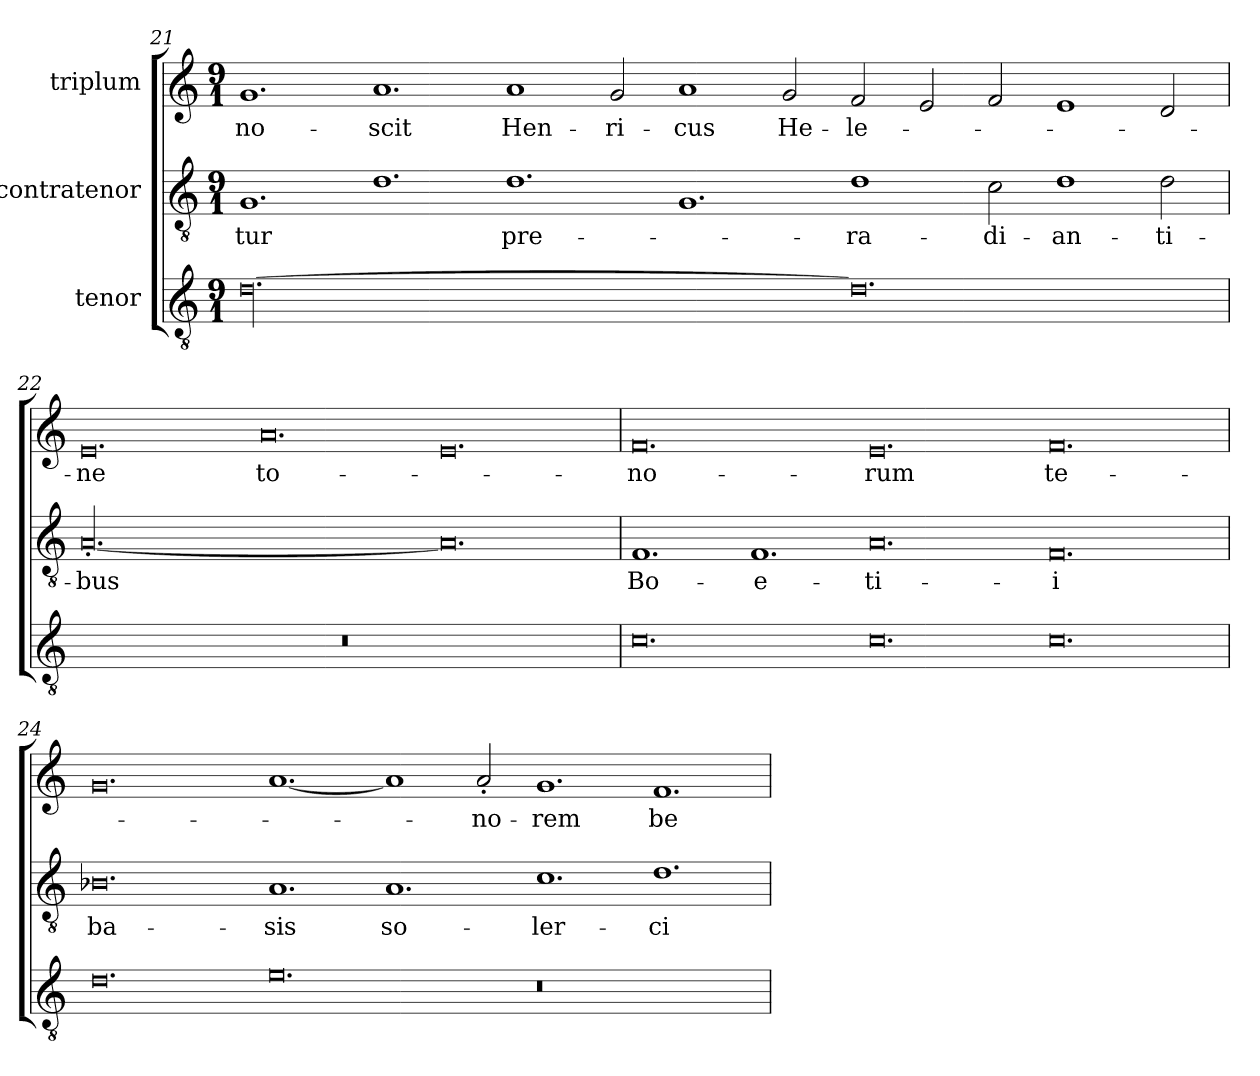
**kern	**kern	**text	**kern	**text
*part3	*part2	*part2	*part1	*part1
*staff3	*staff2	*staff2	*staff1	*staff1
*I"tenor	*I"contratenor	*	*I"triplum	*
!!LO:LB:g=z
*clefGv2	*clefGv2	*	*clefG2	*
*k[]	*k[]	*	*k[]	*
*C:	*C:	*	*C:	*
*M9/1	*M9/1	*	*M9/1	*
=21	=21	=21	=21	=21
[00.d\	1.G/	-tur	1.g/	no-
.	1.d\	.	1.a/	-scit
.	1.d\	pre-	1a/	Hen-
.	.	.	2g/	-ri-
.	1.G/	.	1a/	-cus
.	.	.	2g/	He-
0.d\]	1d\	-ra-	2f/	-le-
.	.	.	2e/	.
.	2c\	-di-	2f/	.
.	1d\	-an-	1e/	.
.	2d\	-ti-	2d/	.
=22	=22	=22	=22	=22
1%9r	[00.A'/	-bus	0.e/	-ne
.	.	.	0.a/	to-
.	0.A/]	.	0.e/	.
=23	=23	=23	=23	=23
0.c\	1.F/	Bo-	0.f/	-no-
.	1.F/	-e-	.	.
0.c\	0.A/	-ti-	0.e/	-rum
0.c\	0.F/	-i	0.f/	te-
!!LO:LB:g=z
=24	=24	=24	=24	=24
0.d\	0.B-X\	ba-	0.g/	.
0.e\	1.A/	-sis	[1.a/	.
.	1.A/	so-	1a/]	.
.	.	.	2a'/	-no-
0.r	1.c\	-ler-	1.g/	-rem
.	1.d\	-ci-	1.f/	be-
=	=	=	=	=
*-	*-	*-	*-	*-
